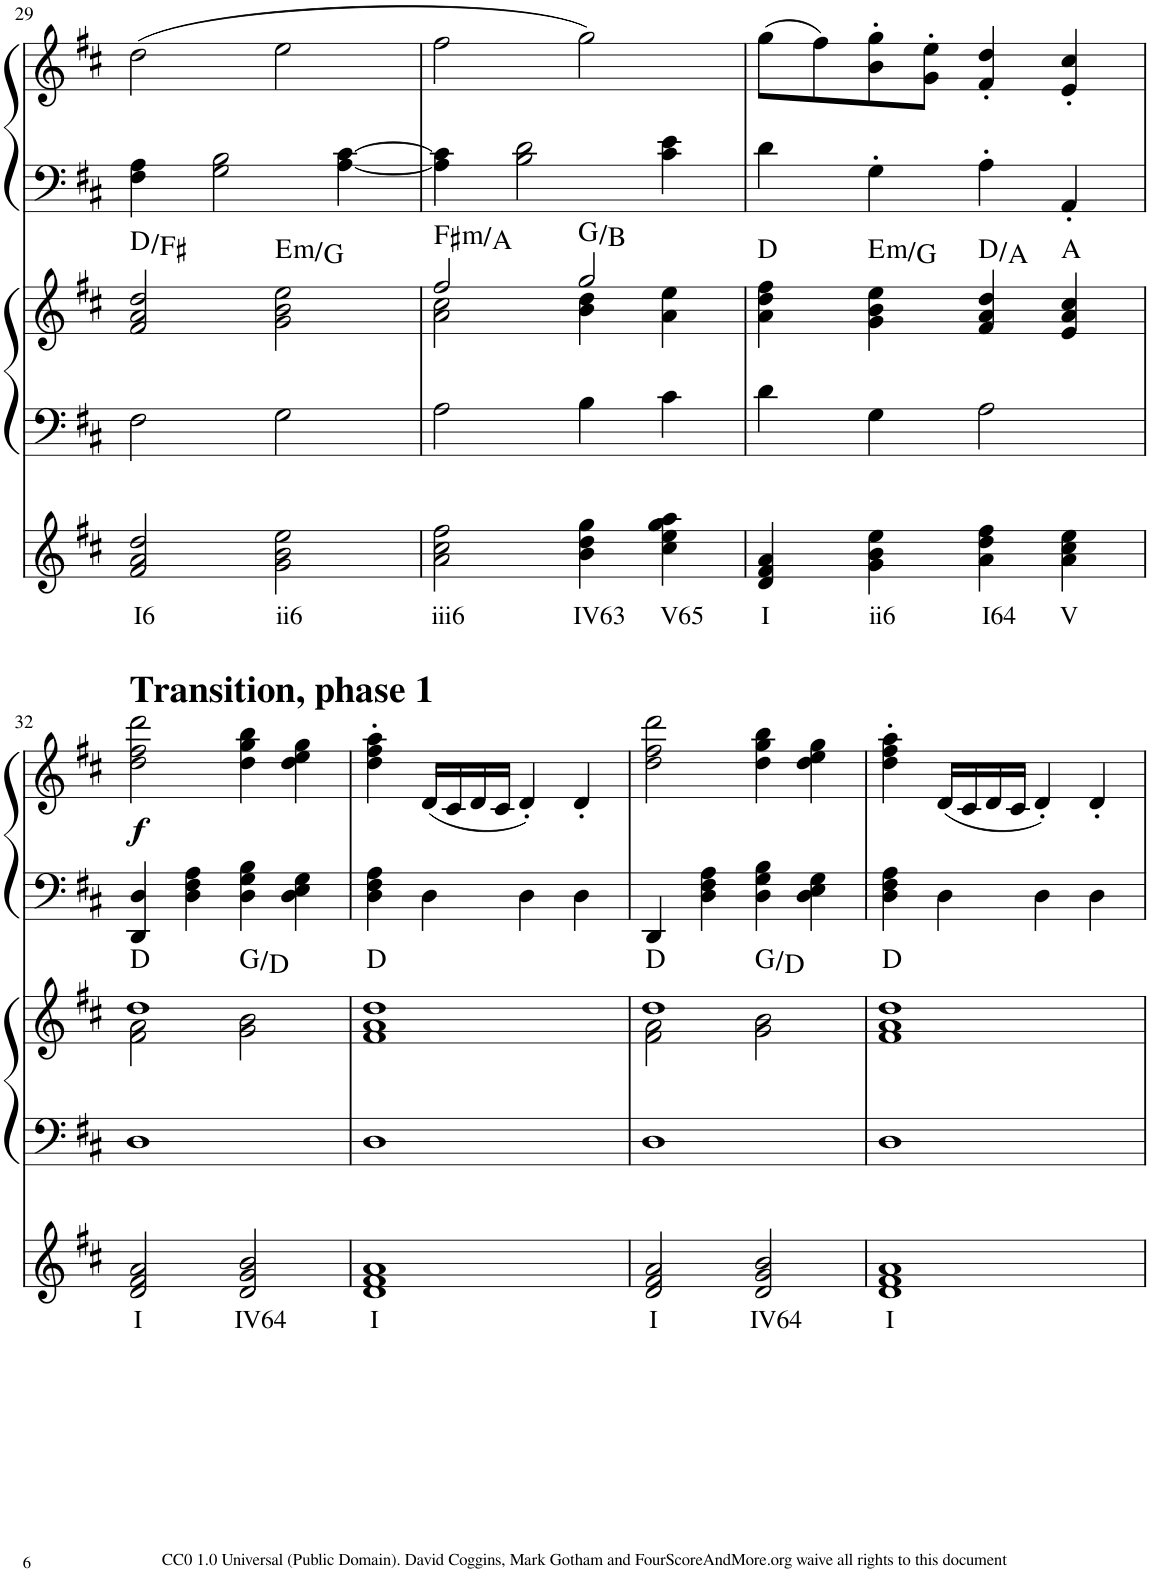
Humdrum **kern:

**kern	**text	**kern	**kern	**harte	**kern	**kern	**dynam
*part3	*part3	*part2	*part2	*part2	*part1	*part1	*part1
*staff5	*staff5	*staff4	*staff3	*	*staff2	*staff1	*staff1/2
*I"One-stave chords + Roman numerals	*	*I"Chordal reduction and symbols	*	*	*I"Reduced Score	*	*
!!LO:PB:g=z
*clefG2	*	*clefF4	*clefG2	*	*clefF4	*clefG2	*
*k[f#c#]	*	*k[f#c#]	*k[f#c#]	*	*k[f#c#]	*k[f#c#]	*
*	*	*D:	*D:	*	*D:	*D:	*
*M2/2	*	*M2/2	*M2/2	*	*M2/2	*M2/2	*
*met(c|)	*	*met(c|)	*met(c|)	*	*met(c|)	*met(c|)	*
=29	=29	=29	=29	=29	=29	=29	=29
!	!LO:LY:b	!	!	!	!	!	!
2f#/ 2a/ 2dd/	I6	2F#\	2f#/ 2a/ 2dd/	D:maj/3	4F#\ 4A\	(2dd\	.
.	.	.	.	.	2G\ 2B\	.	.
!	!LO:LY:b	!	!	!LO:H:kt=m	!	!	!
2g\ 2b\ 2ee\	ii6	2G\	2g\ 2b\ 2ee\	E:min/b3	.	2ee\	.
.	.	.	.	.	[4A\ [4c#\	.	.
=30	=30	=30	=30	=30	=30	=30	=30
!	!LO:LY:b	!	!	!LO:H:kt=m	!	!	!
*	*	*	*^	*	*	*	*
2a\ 2cc#\ 2ff#\	iii6	2A\	2ff#/	2a\ 2cc#\	F#:min/b3	4A\] 4c#\]	2ff#\	.
.	.	.	.	.	.	2B\ 2d\	.	.
!	!LO:LY:b	!	!	!	!	!	!	!
4b\ 4dd\ 4gg\	IV63	4B\	2gg/	4b\ 4dd\	G:maj/3	.	2gg\)	.
!	!LO:LY:b	!	!	!	!	!	!	!
4cc#\ 4ee\ 4gg\ 4aa\	V65	4c#\	.	4a\ 4ee\	.	4c#\ 4e\	.	.
=31	=31	=31	=31	=31	=31	=31	=31	=31
!	!LO:LY:b	!	!	!	!	!	!	!
*	*	*	*v	*v	*	*	*	*
4d/ 4f#/ 4a/	I	4d\	4a\ 4dd\ 4ff#\	D:maj	4d\	(8gg\L	.
.	.	.	.	.	.	8ff#\)	.
!	!LO:LY:b	!	!	!LO:H:kt=m	!	!	!
4g\ 4b\ 4ee\	ii6	4G\	4g\ 4b\ 4ee\	E:min/b3	4G'\	8b\' 8gg\'	.
.	.	.	.	.	.	8g\' 8ee\'J	.
!	!LO:LY:b	!	!	!	!	!	!
4a\ 4dd\ 4ff#\	I64	2A\	4f#/ 4a/ 4dd/	D:maj/5	4A'\	4f#/' 4dd/'	.
!	!LO:LY:b	!	!	!	!	!	!
4a\ 4cc#\ 4ee\	V	.	4e/ 4a/ 4cc#/	A:maj	4AA'/	4e/' 4cc#/'	.
!!LO:LB:g=z
=32	=32	=32	=32	=32	=32	=32	=32
!	!	!	!	!	!	!LO:TX:a:B:t=Transition, phase 1	!
!	!LO:LY:b	!	!	!	!	!	!LO:DY:b
*	*	*	*^	*	*	*	*
2d/ 2f#/ 2a/	I	1D	1dd	2f#\ 2a\	D:maj	4DD/ 4D/	2dd\ 2ff#\ 2ddd\	f
.	.	.	.	.	.	4D\ 4F#\ 4A\	.	.
!	!LO:LY:b	!	!	!	!	!	!	!
2d/ 2g/ 2b/	IV64	.	.	2g\ 2b\	G:maj/5	4D\ 4G\ 4B\	4dd\ 4gg\ 4bb\	.
.	.	.	.	.	.	4D\ 4E\ 4G\	4dd\ 4ee\ 4gg\	.
=33	=33	=33	=33	=33	=33	=33	=33	=33
!	!LO:LY:b	!	!	!	!	!	!	!
1d 1f# 1a	I	1D	1a 1dd	1f#	D:maj	4D\ 4F#\ 4A\	4dd\' 4ff#\' 4aa\'	.
.	.	.	.	.	.	4D\	(16d/LL	.
.	.	.	.	.	.	.	16c#/	.
.	.	.	.	.	.	.	16d/	.
.	.	.	.	.	.	.	16c#/JJ	.
.	.	.	.	.	.	4D\	4d'/)	.
.	.	.	.	.	.	4D\	4d'/	.
=34	=34	=34	=34	=34	=34	=34	=34	=34
!	!LO:LY:b	!	!	!	!	!	!	!
2d/ 2f#/ 2a/	I	1D	1dd	2f#\ 2a\	D:maj	4DD/	2dd\ 2ff#\ 2ddd\	.
.	.	.	.	.	.	4D\ 4F#\ 4A\	.	.
!	!LO:LY:b	!	!	!	!	!	!	!
2d/ 2g/ 2b/	IV64	.	.	2g\ 2b\	G:maj/5	4D\ 4G\ 4B\	4dd\ 4gg\ 4bb\	.
.	.	.	.	.	.	4D\ 4E\ 4G\	4dd\ 4ee\ 4gg\	.
=35	=35	=35	=35	=35	=35	=35	=35	=35
!	!LO:LY:b	!	!	!	!	!	!	!
1d 1f# 1a	I	1D	1a 1dd	1f#	D:maj	4D\ 4F#\ 4A\	4dd\' 4ff#\' 4aa\'	.
.	.	.	.	.	.	4D\	(16d/LL	.
.	.	.	.	.	.	.	16c#/	.
.	.	.	.	.	.	.	16d/	.
.	.	.	.	.	.	.	16c#/JJ	.
.	.	.	.	.	.	4D\	4d'/)	.
.	.	.	.	.	.	4D\	4d'/	.
*	*	*	*v	*v	*	*	*	*
=	=	=	=	=	=	=	=
*-	*-	*-	*-	*-	*-	*-	*-
